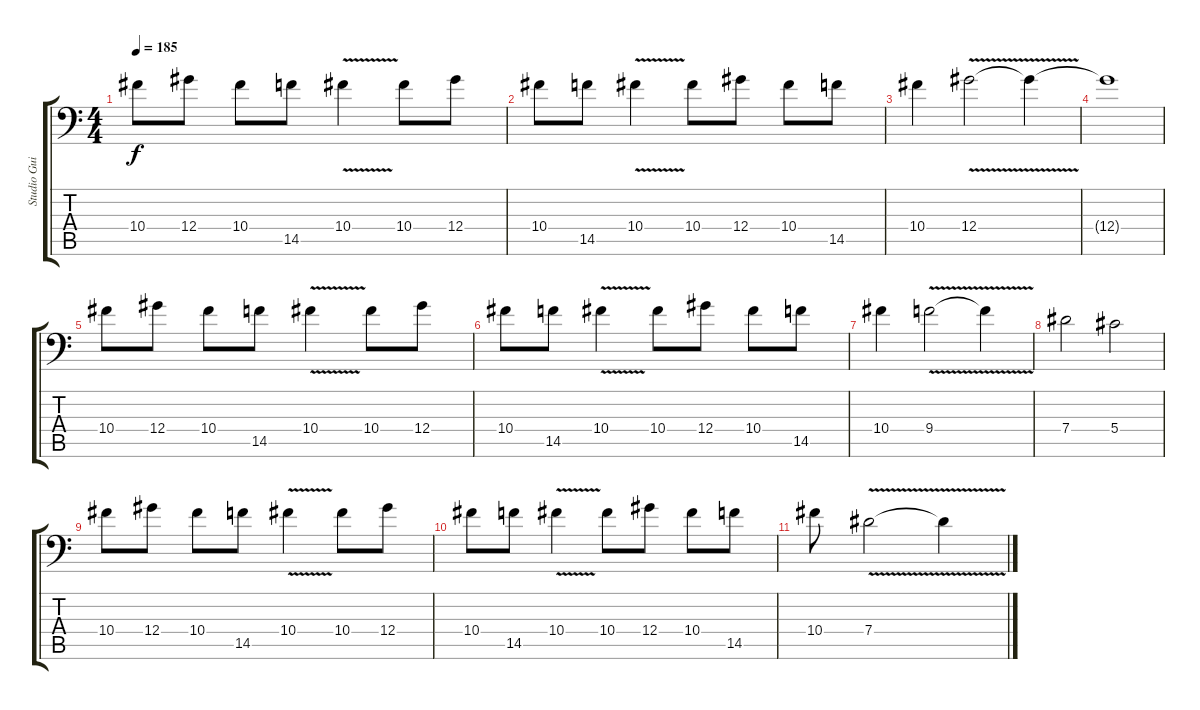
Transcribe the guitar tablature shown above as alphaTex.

\track ("Studio Guitar" "Studio Gui") {instrument distortionguitar}
\staff {score tabs}
\tuning (Bb3 F3 Db3 Ab2 Eb2 Bb1) {hide}
\ts (4 4)
\tempo 185
\clef f4
\ks c
10.4.8{dy f} 12.4.8 10.4.8 14.5.8 10.4{v}.4 10.4.8 12.4.8 |
10.4.8 14.5.8 10.4{v}.4 10.4.8 12.4.8 10.4.8 14.5.8 |
10.4.4 12.4{v}.2 12.4{t}.4 |
12.4{t}.1 |
10.4.8 12.4.8 10.4.8 14.5.8 10.4{v}.4 10.4.8 12.4.8 |
10.4.8 14.5.8 10.4{v}.4 10.4.8 12.4.8 10.4.8 14.5.8 |
10.4.4 9.4{v}.2 9.4{t}.4 |
7.4.2 5.4.2 |
10.4.8 12.4.8 10.4.8 14.5.8 10.4{v}.4 10.4.8 12.4.8 |
10.4.8 14.5.8 10.4{v}.4 10.4.8 12.4.8 10.4.8 14.5.8 |
10.4.8 7.4{v}.2 7.4{t}.4
